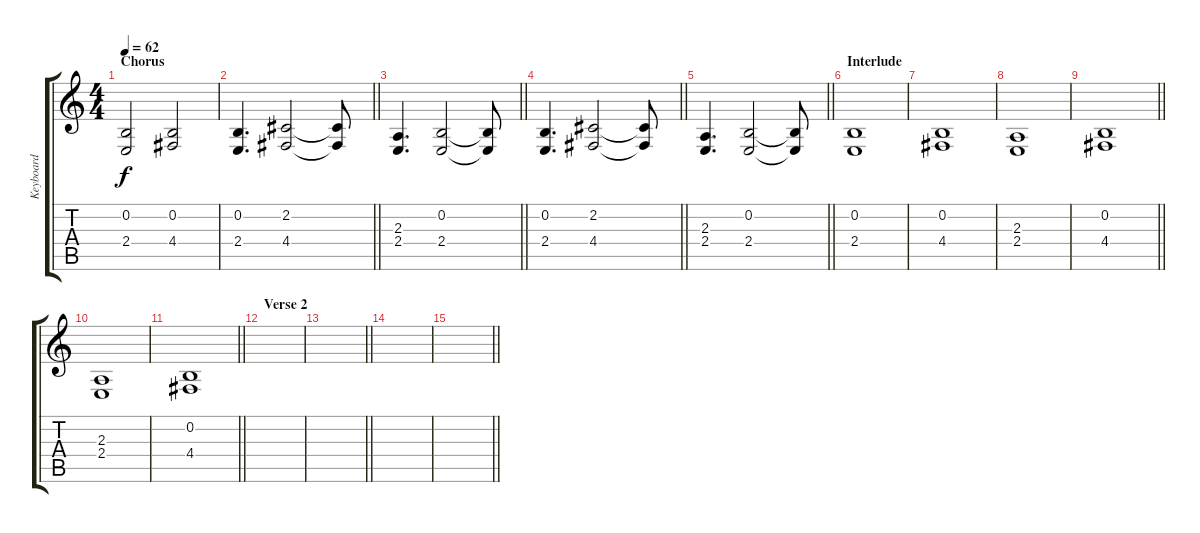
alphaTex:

\track ("Keyboard" "Keyboard") {instrument stringensemble1}
\staff {score tabs}
\tuning (E4 B3 G3 D3 A2 E2) {hide}
\ts (4 4)
\section ("" "Chorus ")
\tempo 62
\clef g2
\ks c
(0.2 2.4).2{dy f} (0.2 4.4).2 |
\barLineRight lightlight
(0.2 2.4).4{d} (2.2 4.4).2 (2.2{t} 4.4{t}).8 |
\barLineRight lightlight
(2.3 2.4).4{d} (0.2 2.4).2 (0.2{t} 2.4{t}).8 |
\barLineRight lightlight
(0.2 2.4).4{d} (2.2 4.4).2 (2.2{t} 4.4{t}).8 |
\barLineRight lightlight
(2.3 2.4).4{d} (0.2 2.4).2 (0.2{t} 2.4{t}).8 |
\section ("" "Interlude")
(0.2 2.4).1 |
(0.2 4.4).1 |
(2.3 2.4).1 |
\barLineRight lightlight
(0.2 4.4).1 |
(2.3 2.4).1 |
\barLineRight lightlight
(0.2 4.4).1 |
\section ("" "Verse 2")
|
\barLineRight lightlight
|
|
\barLineRight lightlight
